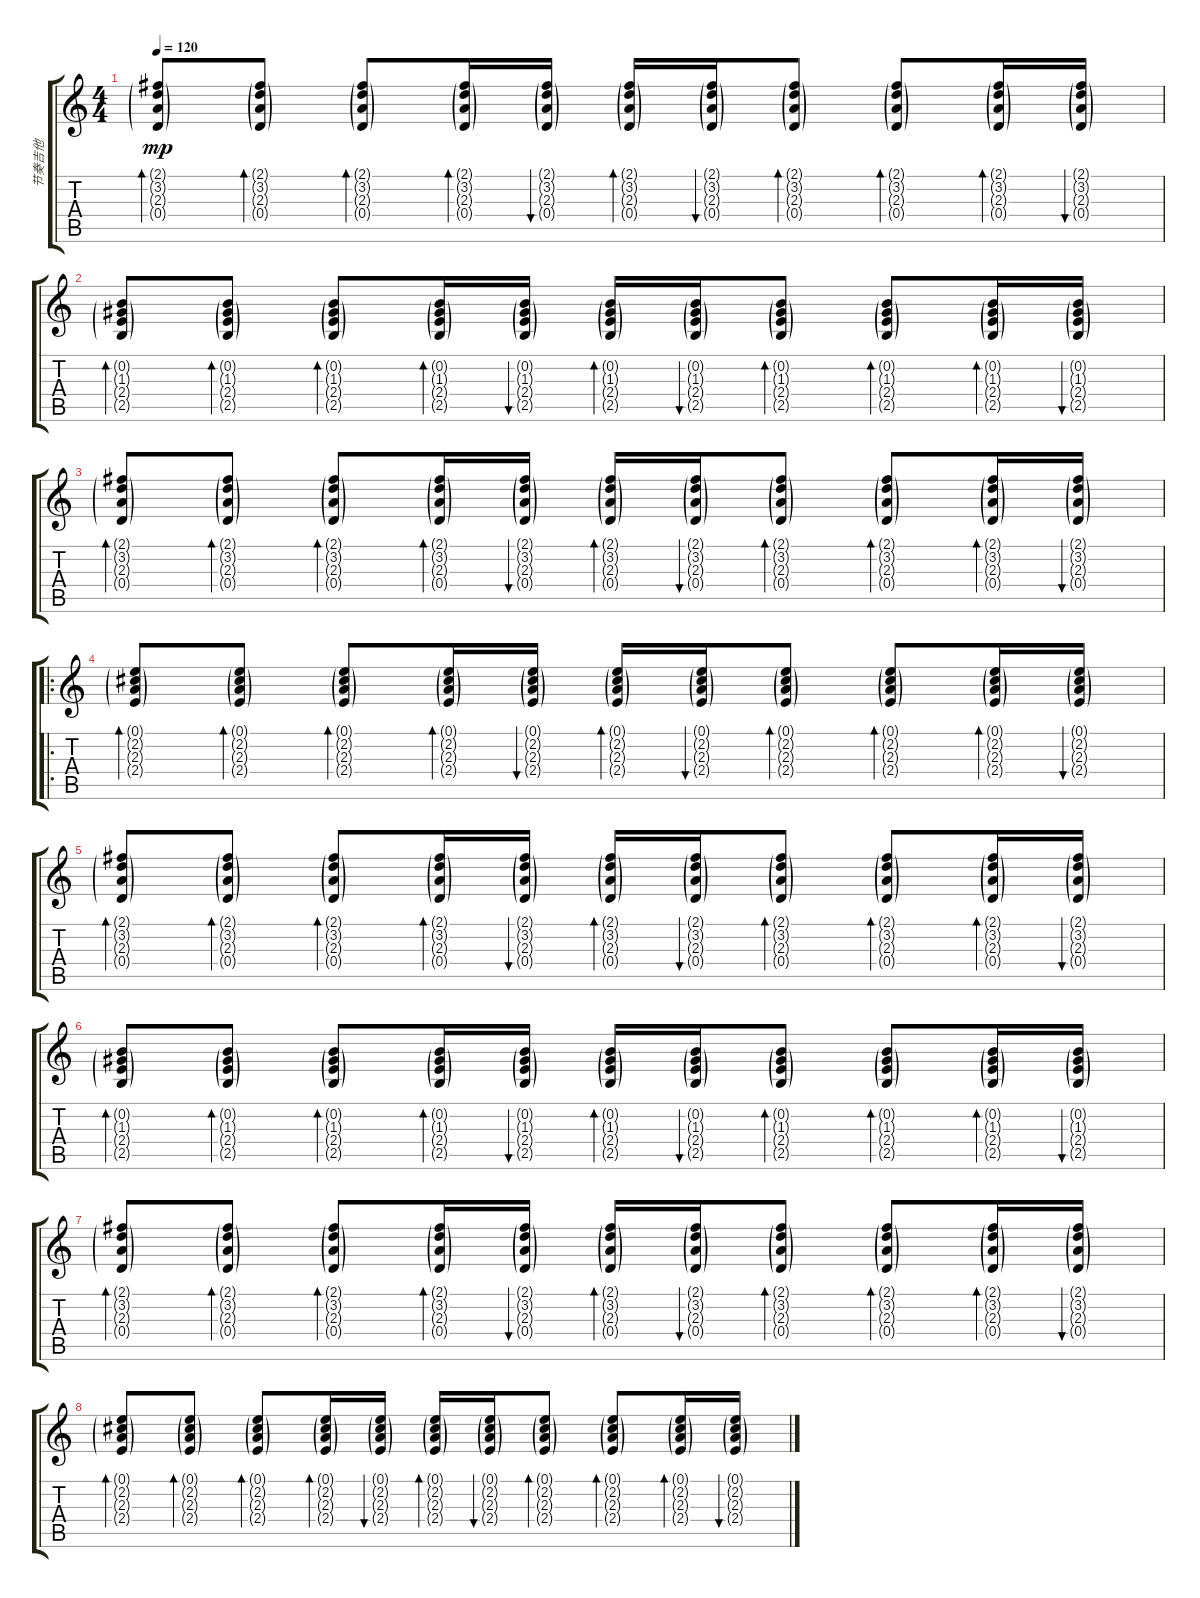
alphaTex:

\track ("节奏吉他" "节奏吉他") {instrument electricguitarjazz}
\staff {score tabs}
\tuning (E4 B3 G3 D3 A2 E2) {hide}
\ts (4 4)
\tempo 120
\clef g2
\ks c
(2.1{g} 3.2{g} 2.3{g} 0.4{g}).8{bd 30 dy mp} (2.1{g} 3.2{g} 2.3{g} 0.4{g}).8{bd 30} (2.1{g} 3.2{g} 2.3{g} 0.4{g}).8{bd 30} (2.1{g} 3.2{g} 2.3{g} 0.4{g}).16{bd 30} (2.1{g} 3.2{g} 2.3{g} 0.4{g}).16{bu 30} (2.1{g} 3.2{g} 2.3{g} 0.4{g}).16{bd 30} (2.1{g} 3.2{g} 2.3{g} 0.4{g}).16{bu 30} (2.1{g} 3.2{g} 2.3{g} 0.4{g}).8{bd 30} (2.1{g} 3.2{g} 2.3{g} 0.4{g}).8{bd 30} (2.1{g} 3.2{g} 2.3{g} 0.4{g}).16{bd 30} (2.1{g} 3.2{g} 2.3{g} 0.4{g}).16{bu 30} |
(0.2{g} 1.3{g} 2.4{g} 2.5{g}).8{bd 30} (0.2{g} 1.3{g} 2.4{g} 2.5{g}).8{bd 30} (0.2{g} 1.3{g} 2.4{g} 2.5{g}).8{bd 30} (0.2{g} 1.3{g} 2.4{g} 2.5{g}).16{bd 30} (0.2{g} 1.3{g} 2.4{g} 2.5{g}).16{bu 30} (0.2{g} 1.3{g} 2.4{g} 2.5{g}).16{bd 30} (0.2{g} 1.3{g} 2.4{g} 2.5{g}).16{bu 30} (0.2{g} 1.3{g} 2.4{g} 2.5{g}).8{bd 30} (0.2{g} 1.3{g} 2.4{g} 2.5{g}).8{bd 30} (0.2{g} 1.3{g} 2.4{g} 2.5{g}).16{bd 30} (0.2{g} 1.3{g} 2.4{g} 2.5{g}).16{bu 30} |
(2.1{g} 3.2{g} 2.3{g} 0.4{g}).8{bd 30} (2.1{g} 3.2{g} 2.3{g} 0.4{g}).8{bd 30} (2.1{g} 3.2{g} 2.3{g} 0.4{g}).8{bd 30} (2.1{g} 3.2{g} 2.3{g} 0.4{g}).16{bd 30} (2.1{g} 3.2{g} 2.3{g} 0.4{g}).16{bu 30} (2.1{g} 3.2{g} 2.3{g} 0.4{g}).16{bd 30} (2.1{g} 3.2{g} 2.3{g} 0.4{g}).16{bu 30} (2.1{g} 3.2{g} 2.3{g} 0.4{g}).8{bd 30} (2.1{g} 3.2{g} 2.3{g} 0.4{g}).8{bd 30} (2.1{g} 3.2{g} 2.3{g} 0.4{g}).16{bd 30} (2.1{g} 3.2{g} 2.3{g} 0.4{g}).16{bu 30} |
\ro
(0.1{g} 2.2{g} 2.3{g} 2.4{g}).8{bd 30} (0.1{g} 2.2{g} 2.3{g} 2.4{g}).8{bd 30} (0.1{g} 2.2{g} 2.3{g} 2.4{g}).8{bd 30} (0.1{g} 2.2{g} 2.3{g} 2.4{g}).16{bd 30} (0.1{g} 2.2{g} 2.3{g} 2.4{g}).16{bu 30} (0.1{g} 2.2{g} 2.3{g} 2.4{g}).16{bd 30} (0.1{g} 2.2{g} 2.3{g} 2.4{g}).16{bu 30} (0.1{g} 2.2{g} 2.3{g} 2.4{g}).8{bd 30} (0.1{g} 2.2{g} 2.3{g} 2.4{g}).8{bd 30} (0.1{g} 2.2{g} 2.3{g} 2.4{g}).16{bd 30} (0.1{g} 2.2{g} 2.3{g} 2.4{g}).16{bu 30} |
(2.1{g} 3.2{g} 2.3{g} 0.4{g}).8{bd 30} (2.1{g} 3.2{g} 2.3{g} 0.4{g}).8{bd 30} (2.1{g} 3.2{g} 2.3{g} 0.4{g}).8{bd 30} (2.1{g} 3.2{g} 2.3{g} 0.4{g}).16{bd 30} (2.1{g} 3.2{g} 2.3{g} 0.4{g}).16{bu 30} (2.1{g} 3.2{g} 2.3{g} 0.4{g}).16{bd 30} (2.1{g} 3.2{g} 2.3{g} 0.4{g}).16{bu 30} (2.1{g} 3.2{g} 2.3{g} 0.4{g}).8{bd 30} (2.1{g} 3.2{g} 2.3{g} 0.4{g}).8{bd 30} (2.1{g} 3.2{g} 2.3{g} 0.4{g}).16{bd 30} (2.1{g} 3.2{g} 2.3{g} 0.4{g}).16{bu 30} |
(0.2{g} 1.3{g} 2.4{g} 2.5{g}).8{bd 30} (0.2{g} 1.3{g} 2.4{g} 2.5{g}).8{bd 30} (0.2{g} 1.3{g} 2.4{g} 2.5{g}).8{bd 30} (0.2{g} 1.3{g} 2.4{g} 2.5{g}).16{bd 30} (0.2{g} 1.3{g} 2.4{g} 2.5{g}).16{bu 30} (0.2{g} 1.3{g} 2.4{g} 2.5{g}).16{bd 30} (0.2{g} 1.3{g} 2.4{g} 2.5{g}).16{bu 30} (0.2{g} 1.3{g} 2.4{g} 2.5{g}).8{bd 30} (0.2{g} 1.3{g} 2.4{g} 2.5{g}).8{bd 30} (0.2{g} 1.3{g} 2.4{g} 2.5{g}).16{bd 30} (0.2{g} 1.3{g} 2.4{g} 2.5{g}).16{bu 30} |
(2.1{g} 3.2{g} 2.3{g} 0.4{g}).8{bd 30} (2.1{g} 3.2{g} 2.3{g} 0.4{g}).8{bd 30} (2.1{g} 3.2{g} 2.3{g} 0.4{g}).8{bd 30} (2.1{g} 3.2{g} 2.3{g} 0.4{g}).16{bd 30} (2.1{g} 3.2{g} 2.3{g} 0.4{g}).16{bu 30} (2.1{g} 3.2{g} 2.3{g} 0.4{g}).16{bd 30} (2.1{g} 3.2{g} 2.3{g} 0.4{g}).16{bu 30} (2.1{g} 3.2{g} 2.3{g} 0.4{g}).8{bd 30} (2.1{g} 3.2{g} 2.3{g} 0.4{g}).8{bd 30} (2.1{g} 3.2{g} 2.3{g} 0.4{g}).16{bd 30} (2.1{g} 3.2{g} 2.3{g} 0.4{g}).16{bu 30} |
(0.1{g} 2.2{g} 2.3{g} 2.4{g}).8{bd 30} (0.1{g} 2.2{g} 2.3{g} 2.4{g}).8{bd 30} (0.1{g} 2.2{g} 2.3{g} 2.4{g}).8{bd 30} (0.1{g} 2.2{g} 2.3{g} 2.4{g}).16{bd 30} (0.1{g} 2.2{g} 2.3{g} 2.4{g}).16{bu 30} (0.1{g} 2.2{g} 2.3{g} 2.4{g}).16{bd 30} (0.1{g} 2.2{g} 2.3{g} 2.4{g}).16{bu 30} (0.1{g} 2.2{g} 2.3{g} 2.4{g}).8{bd 30} (0.1{g} 2.2{g} 2.3{g} 2.4{g}).8{bd 30} (0.1{g} 2.2{g} 2.3{g} 2.4{g}).16{bd 30} (0.1{g} 2.2{g} 2.3{g} 2.4{g}).16{bu 30}
